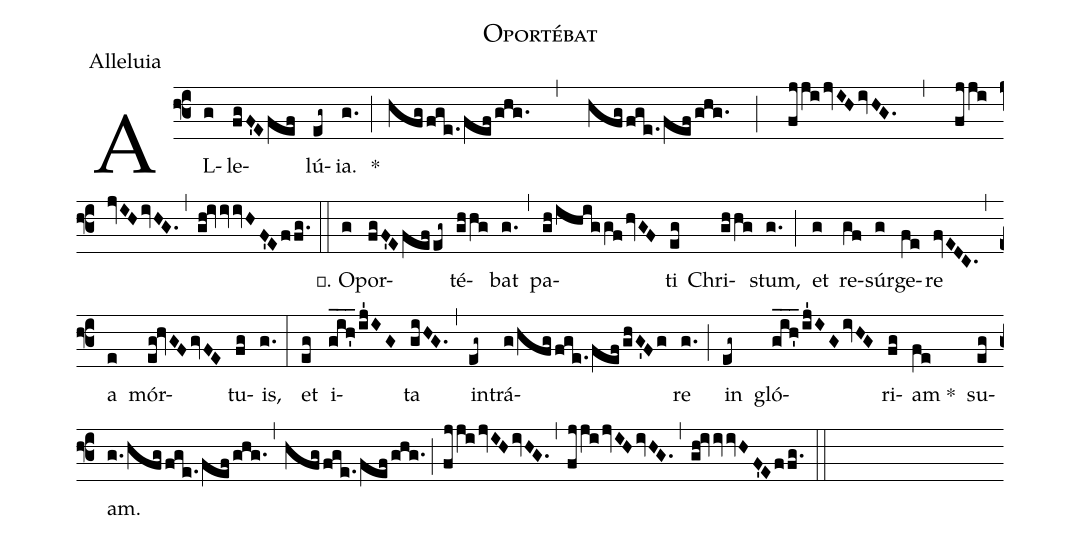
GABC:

name:Oportébat;
office-part:Alleluia;
%%
(f3) AL(g)le(fgF'Efef)lú(eg~)ia.(g.) *(;)
(hfg/fge./fef/ghg.,hfg/fge./fef/ghg.;fjjijvIHivHG.,fjjijvIHivHG.,gh!ivvvHF'Effg.) (::)

℣. O(g)por(fgF'Efef/eg~)té(ghhg)bat(g.) (,)
pa(gh/ihiggfhvGF)ti(eg) Chri(ghhg)stum,(g.) (;)
et(g) re(gf)súr(g)ge(fe)re(fvEDC.) (,)
a(e) mór(eg!hvGFgvFE)tu(fg)is,(g.) (:)
et(eg) i(gih'___/ij'IG)ta(giHG.) (,)
in(eg~)trá(g/hfg/fge./fef/ghG'Fg)re(g.) (;)
in(eg~) gló(gih'___/ij'IGivHG)ri(fg)am *(fe) su(eg)am.(g./hfg/fge./fef/ghg.,hfg/fge./fef/ghg.;fjjijvIHivHG.,fjjijvIHivHG.,gh!ivvvHF'Effg.) (::)
